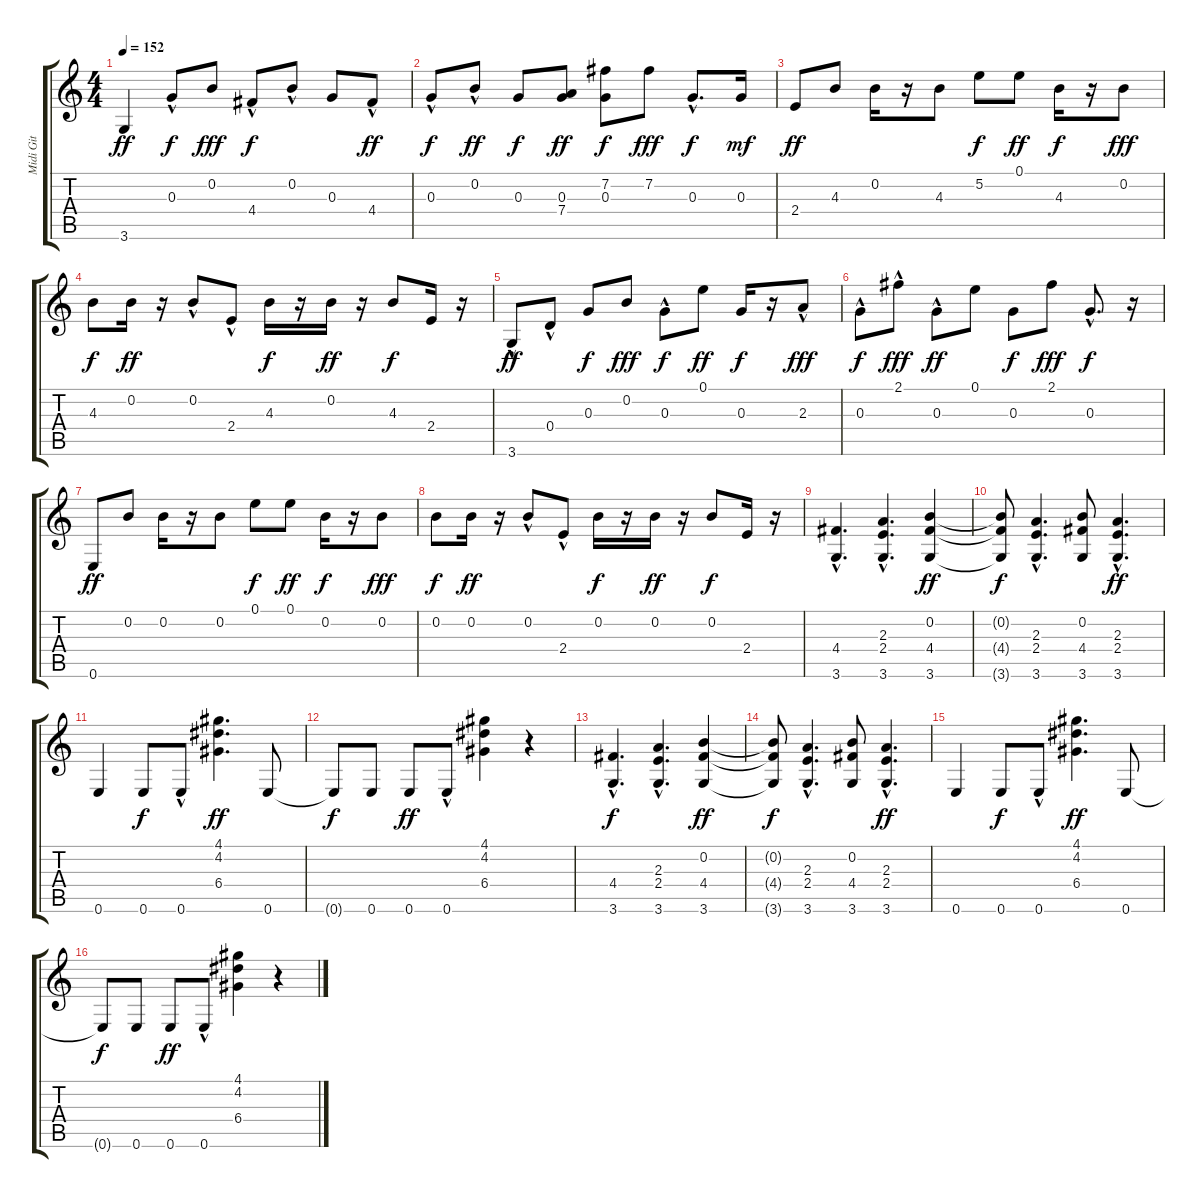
\track ("Midi Git" "Midi Git") {instrument acousticguitarsteel}
\staff {score tabs}
\tuning (E4 B3 G3 D3 A2 E2) {hide}
\ts (4 4)
\tempo 152
\clef g2
\ks c
3.6.4{dy ff instrument acousticguitarsteel} 0.3{hac}.8{dy f} 0.2.8{dy fff} 4.4{hac}.8{dy f} 0.2{hac}.8 0.3.8 4.4{hac}.8{dy ff} |
0.3{hac}.8{dy f} 0.2{hac}.8{dy ff} 0.3.8{dy f} (0.3 7.4).8{dy ff} (7.2 0.3).8{dy f} 7.2.8{dy fff} 0.3{hac}.8{d dy f} 0.3.16{dy mf} |
2.4.8{dy ff} 4.3.8 0.2.16 r.16 4.3.8 5.2.8{dy f} 0.1.8{dy ff} 4.3.16{dy f} r.16 0.2.8{dy fff} |
4.3.8{dy f} 0.2.16{dy ff} r.16 0.2{hac}.8 2.4{hac}.8 4.3.16{dy f} r.16 0.2.16{dy ff} r.16 4.3.8{dy f} 2.4.16 r.16 |
3.6{hac}.8{dy ff} 0.4{hac}.8 0.3.8{dy f} 0.2.8{dy fff} 0.3{hac}.8{dy f} 0.1.8{dy ff} 0.3.16{dy f} r.16 2.3{hac}.8{dy fff} |
0.3{hac}.8{dy f} 2.1{hac}.8{dy fff} 0.3{hac}.8{dy ff} 0.1.8 0.3.8{dy f} 2.1.8{dy fff} 0.3{hac}.8{d dy f} r.16 |
0.6.8{dy ff} 0.2.8 0.2.16 r.16 0.2.8 0.1.8{dy f} 0.1.8{dy ff} 0.2.16{dy f} r.16 0.2.8{dy fff} |
0.2.8{dy f} 0.2.16{dy ff} r.16 0.2{hac}.8 2.4{hac}.8 0.2.16{dy f} r.16 0.2.16{dy ff} r.16 0.2.8{dy f} 2.4.16 r.16 |
(4.4{hac} 3.6{hac}).4{d} (2.3{hac} 2.4{hac} 3.6{hac}).4{d} (0.2 4.4 3.6).4{dy ff} |
(0.2{t} 4.4{t} 3.6{t}).8{dy f} (2.3{hac} 2.4{hac} 3.6{hac}).4{d} (0.2 4.4 3.6).8 (2.3{hac} 2.4{hac} 3.6{hac}).4{d dy ff} |
0.6.4 0.6.8{dy f} 0.6{hac}.8 (4.1 4.2 6.4).4{d dy ff} 0.6.8 |
0.6{t}.8{dy f} 0.6.8 0.6.8{dy ff} 0.6{hac}.8 (4.1 4.2 6.4).4 r.4 |
(4.4{hac} 3.6{hac}).4{d dy f} (2.3{hac} 2.4{hac} 3.6{hac}).4{d} (0.2 4.4 3.6).4{dy ff} |
(0.2{t} 4.4{t} 3.6{t}).8{dy f} (2.3{hac} 2.4{hac} 3.6{hac}).4{d} (0.2 4.4 3.6).8 (2.3{hac} 2.4{hac} 3.6{hac}).4{d dy ff} |
0.6.4 0.6.8{dy f} 0.6{hac}.8 (4.1 4.2 6.4).4{d dy ff} 0.6.8 |
0.6{t}.8{dy f} 0.6.8 0.6.8{dy ff} 0.6{hac}.8 (4.1 4.2 6.4).4 r.4
